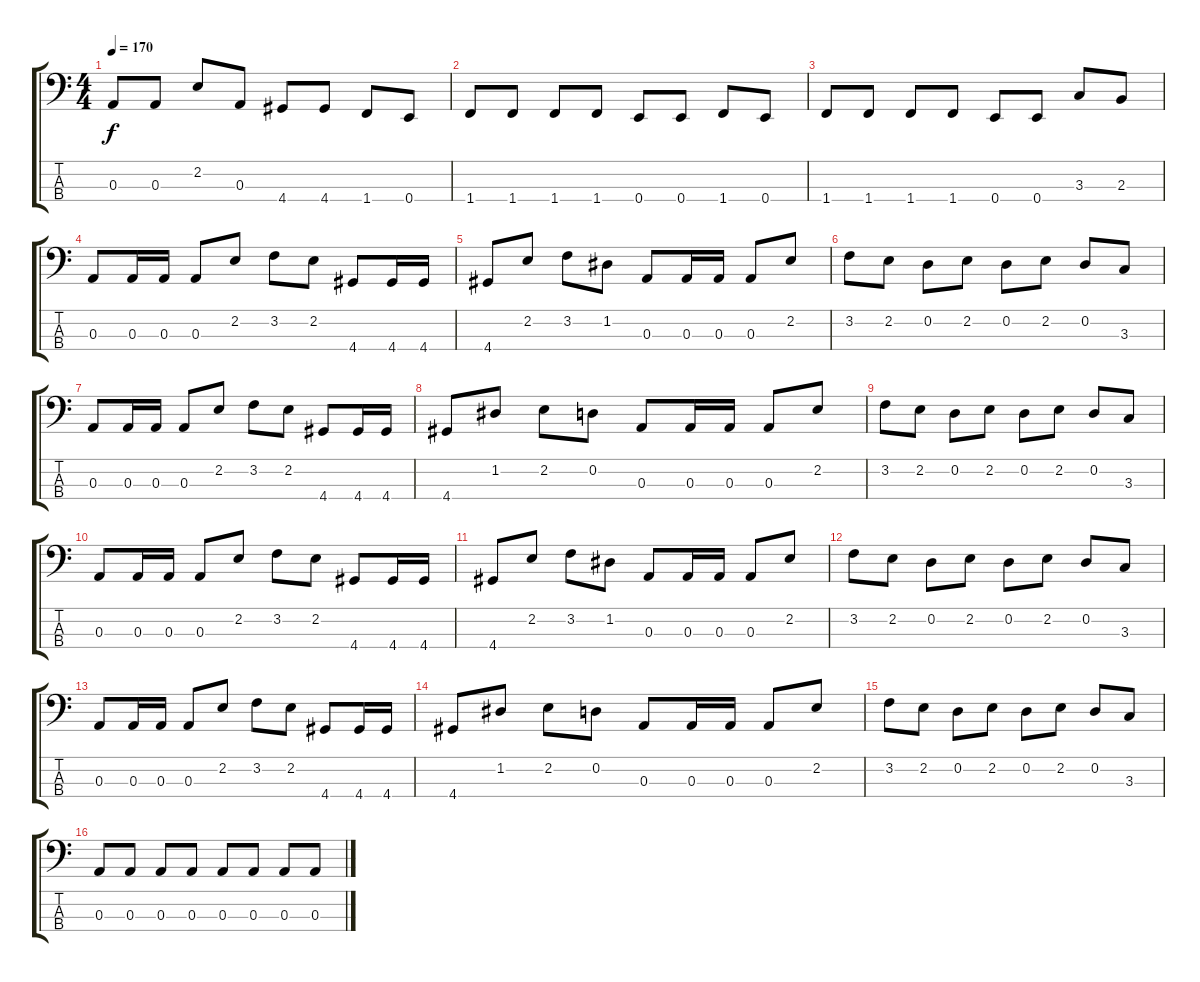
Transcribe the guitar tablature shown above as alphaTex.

\track "" {instrument electricbassfinger}
\staff {score tabs}
\tuning (G2 D2 A1 E1) {hide}
\ts (4 4)
\tempo 170
\clef f4
\ks c
0.3.8{dy f} 0.3.8 2.2.8 0.3.8 4.4.8 4.4.8 1.4.8 0.4.8 |
1.4.8 1.4.8 1.4.8 1.4.8 0.4.8 0.4.8 1.4.8 0.4.8 |
1.4.8 1.4.8 1.4.8 1.4.8 0.4.8 0.4.8 3.3.8 2.3.8 |
0.3.8 0.3.16 0.3.16 0.3.8 2.2.8 3.2.8 2.2.8 4.4.8 4.4.16 4.4.16 |
4.4.8 2.2.8 3.2.8 1.2.8 0.3.8 0.3.16 0.3.16 0.3.8 2.2.8 |
3.2.8 2.2.8 0.2.8 2.2.8 0.2.8 2.2.8 0.2.8 3.3.8 |
0.3.8 0.3.16 0.3.16 0.3.8 2.2.8 3.2.8 2.2.8 4.4.8 4.4.16 4.4.16 |
4.4.8 1.2.8 2.2.8 0.2.8 0.3.8 0.3.16 0.3.16 0.3.8 2.2.8 |
3.2.8 2.2.8 0.2.8 2.2.8 0.2.8 2.2.8 0.2.8 3.3.8 |
0.3.8 0.3.16 0.3.16 0.3.8 2.2.8 3.2.8 2.2.8 4.4.8 4.4.16 4.4.16 |
4.4.8 2.2.8 3.2.8 1.2.8 0.3.8 0.3.16 0.3.16 0.3.8 2.2.8 |
3.2.8 2.2.8 0.2.8 2.2.8 0.2.8 2.2.8 0.2.8 3.3.8 |
0.3.8 0.3.16 0.3.16 0.3.8 2.2.8 3.2.8 2.2.8 4.4.8 4.4.16 4.4.16 |
4.4.8 1.2.8 2.2.8 0.2.8 0.3.8 0.3.16 0.3.16 0.3.8 2.2.8 |
3.2.8 2.2.8 0.2.8 2.2.8 0.2.8 2.2.8 0.2.8 3.3.8 |
0.3.8 0.3.8 0.3.8 0.3.8 0.3.8 0.3.8 0.3.8 0.3.8
